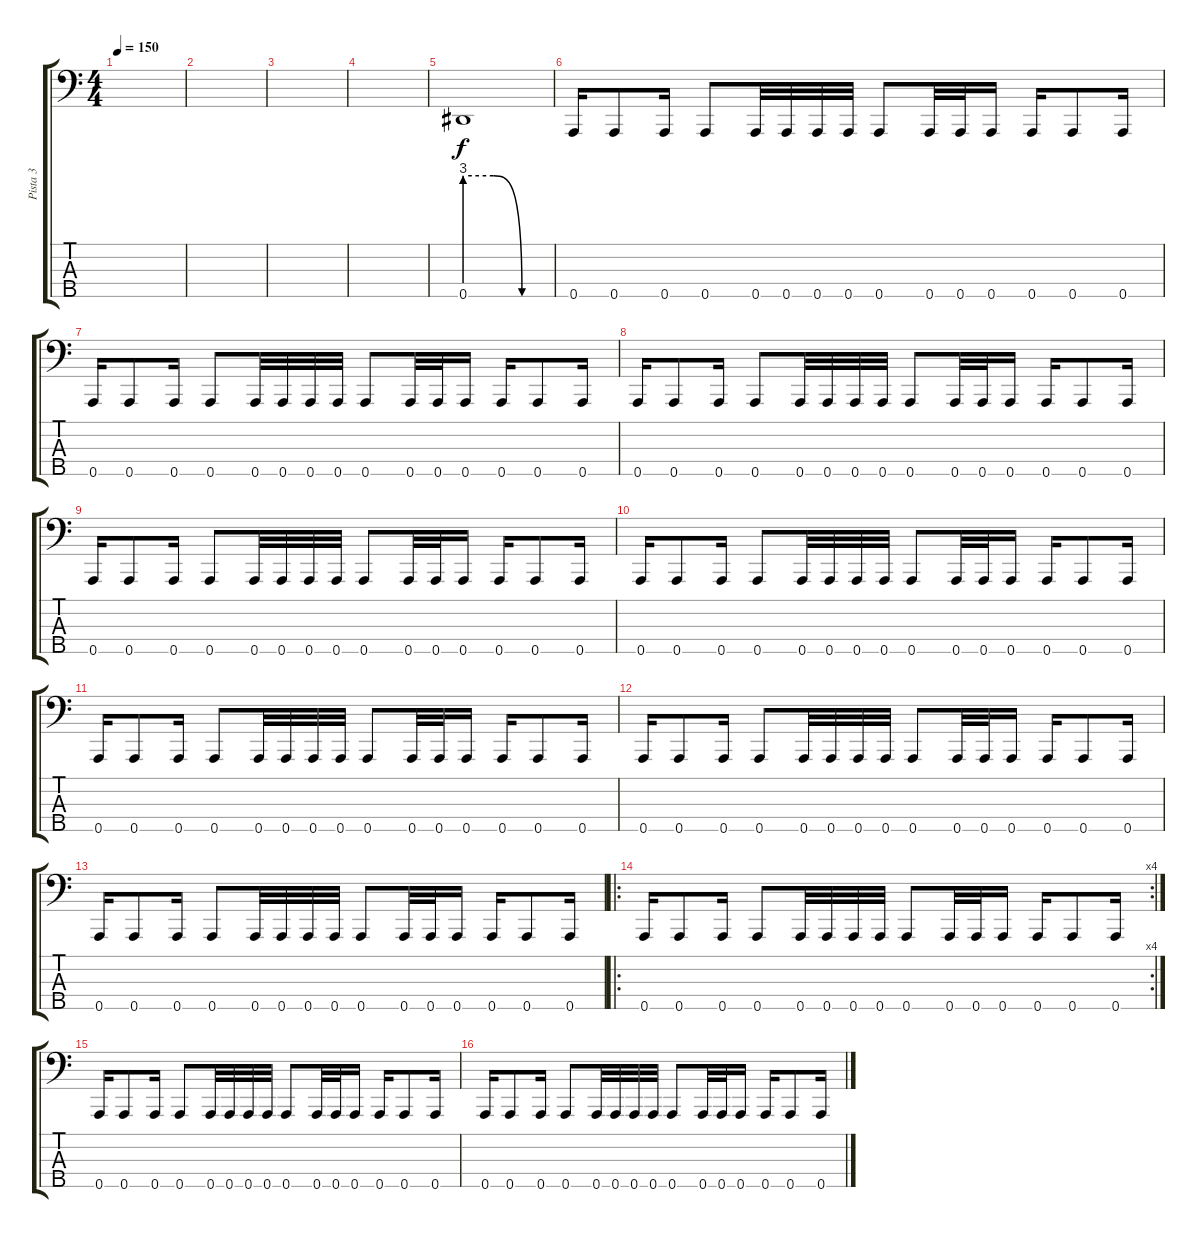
\track ("Pista 3" "Pista 3") {instrument slapbass1}
\staff {score tabs}
\tuning (F2 C2 G1 D1 A0) {hide}
\ts (4 4)
\tempo 150
\clef f4
\ks c
|
|
|
|
0.5{be (custom 0 12 20 12 40 0 60 0)}.1 |
0.5.16 0.5.8 0.5.16 0.5.8 0.5.32 0.5.32 0.5.32 0.5.32 0.5.8 0.5.32 0.5.32 0.5.16 0.5.16 0.5.8 0.5.16 |
0.5.16 0.5.8 0.5.16 0.5.8 0.5.32 0.5.32 0.5.32 0.5.32 0.5.8 0.5.32 0.5.32 0.5.16 0.5.16 0.5.8 0.5.16 |
0.5.16 0.5.8 0.5.16 0.5.8 0.5.32 0.5.32 0.5.32 0.5.32 0.5.8 0.5.32 0.5.32 0.5.16 0.5.16 0.5.8 0.5.16 |
0.5.16 0.5.8 0.5.16 0.5.8 0.5.32 0.5.32 0.5.32 0.5.32 0.5.8 0.5.32 0.5.32 0.5.16 0.5.16 0.5.8 0.5.16 |
0.5.16 0.5.8 0.5.16 0.5.8 0.5.32 0.5.32 0.5.32 0.5.32 0.5.8 0.5.32 0.5.32 0.5.16 0.5.16 0.5.8 0.5.16 |
0.5.16 0.5.8 0.5.16 0.5.8 0.5.32 0.5.32 0.5.32 0.5.32 0.5.8 0.5.32 0.5.32 0.5.16 0.5.16 0.5.8 0.5.16 |
0.5.16 0.5.8 0.5.16 0.5.8 0.5.32 0.5.32 0.5.32 0.5.32 0.5.8 0.5.32 0.5.32 0.5.16 0.5.16 0.5.8 0.5.16 |
0.5.16 0.5.8 0.5.16 0.5.8 0.5.32 0.5.32 0.5.32 0.5.32 0.5.8 0.5.32 0.5.32 0.5.16 0.5.16 0.5.8 0.5.16 |
\ro
\rc 4
0.5.16 0.5.8 0.5.16 0.5.8 0.5.32 0.5.32 0.5.32 0.5.32 0.5.8 0.5.32 0.5.32 0.5.16 0.5.16 0.5.8 0.5.16 |
0.5.16 0.5.8 0.5.16 0.5.8 0.5.32 0.5.32 0.5.32 0.5.32 0.5.8 0.5.32 0.5.32 0.5.16 0.5.16 0.5.8 0.5.16 |
0.5.16 0.5.8 0.5.16 0.5.8 0.5.32 0.5.32 0.5.32 0.5.32 0.5.8 0.5.32 0.5.32 0.5.16 0.5.16 0.5.8 0.5.16
